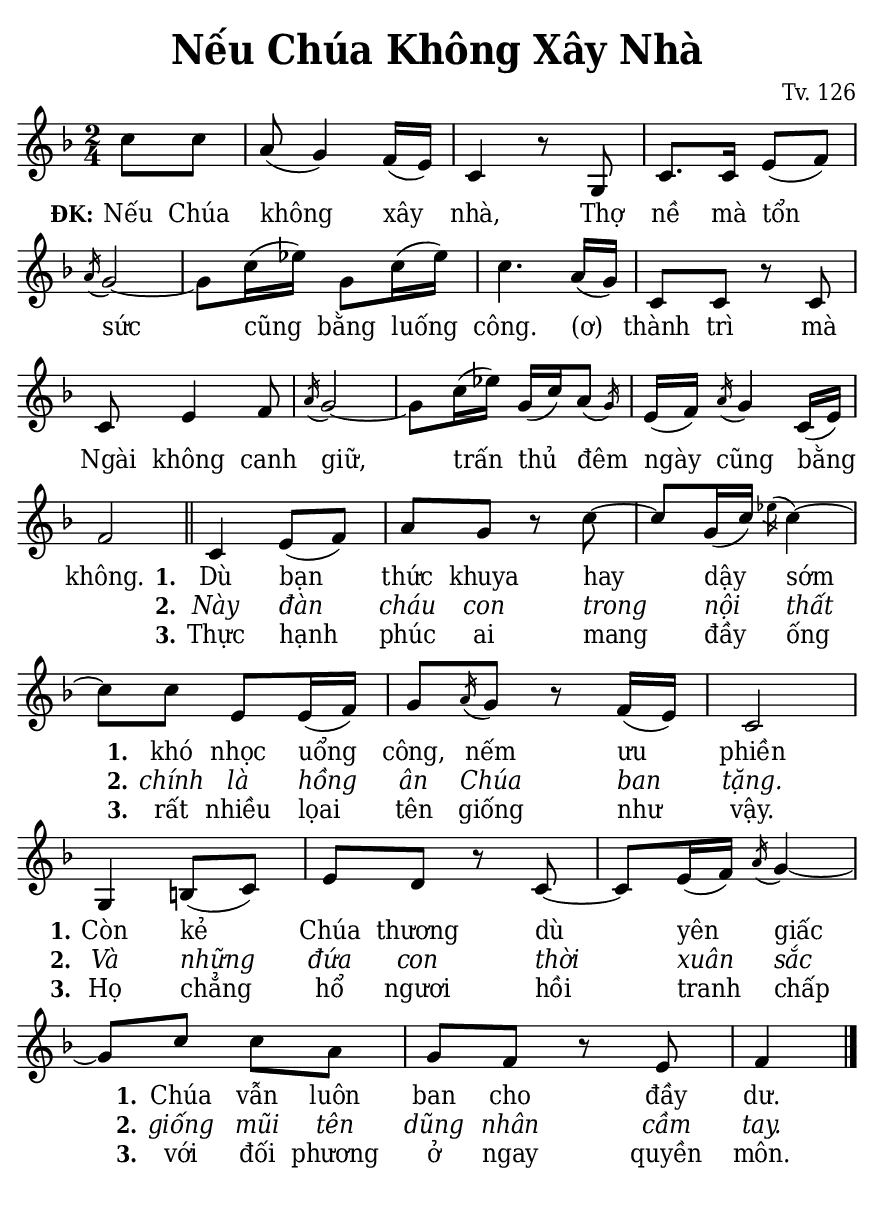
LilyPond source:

% Cài đặt chung\
\version "2.22.1"
\include "english.ly"

\header {
  title = \markup { \fontsize #1 "Nếu Chúa Không Xây Nhà" }
  composer = "Tv. 126"
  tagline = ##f
}

% mã nguồn cho những chức năng chưa hỗ trợ trong phiên bản lilypond hiện tại
% cung cấp bởi cộng đồng lilypond khi gửi email đến lilypond-user@gnu.org
% Đổi kích thước nốt cho bè phụ
notBePhu =
#(define-music-function (font-size music) (number? ly:music?)
   (for-some-music
     (lambda (m)
       (if (music-is-of-type? m 'rhythmic-event)
           (begin
             (set! (ly:music-property m 'tweaks)
                   (cons `(font-size . ,font-size)
                         (ly:music-property m 'tweaks)))
             #t)
           #f))
     music)
   music)

% in số phiên khúc trên mỗi dòng
#(define (add-grob-definition grob-name grob-entry)
     (set! all-grob-descriptions
           (cons ((@@ (lily) completize-grob-entry)
                  (cons grob-name grob-entry))
                 all-grob-descriptions)))

#(add-grob-definition
    'StanzaNumberSpanner
    `((direction . ,LEFT)
      (font-series . bold)
      (padding . 1.0)
      (side-axis . ,X)
      (stencil . ,ly:text-interface::print)
      (X-offset . ,ly:side-position-interface::x-aligned-side)
      (Y-extent . ,grob::always-Y-extent-from-stencil)
      (meta . ((class . Spanner)
               (interfaces . (font-interface
                              side-position-interface
                              stanza-number-interface
                              text-interface))))))

\layout {
    \context {
      \Global
      \grobdescriptions #all-grob-descriptions
    }
    \context {
      \Score
      \remove Stanza_number_align_engraver
      \consists
        #(lambda (context)
           (let ((texts '())
                 (syllables '()))
             (make-engraver
              (acknowledgers
               ((stanza-number-interface engraver grob source-engraver)
                  (set! texts (cons grob texts)))
               ((lyric-syllable-interface engraver grob source-engraver)
                  (set! syllables (cons grob syllables))))
              ((stop-translation-timestep engraver)
                 (for-each
                  (lambda (text)
                    (for-each
                     (lambda (syllable)
                       (ly:pointer-group-interface::add-grob
                        text
                        'side-support-elements
                        syllable))
                     syllables))
                  texts)
                 (set! syllables '())))))
    }
    \context {
      \Lyrics
      \remove Stanza_number_engraver
      \consists
        #(lambda (context)
           (let ((text #f)
                 (last-stanza #f))
             (make-engraver
              ((process-music engraver)
                 (let ((stanza (ly:context-property context 'stanza #f)))
                   (if (and stanza (not (equal? stanza last-stanza)))
                       (let ((column (ly:context-property context
'currentCommandColumn)))
                         (set! last-stanza stanza)
                         (if text
                             (ly:spanner-set-bound! text RIGHT column))
                         (set! text (ly:engraver-make-grob engraver
'StanzaNumberSpanner '()))
                         (ly:grob-set-property! text 'text stanza)
                         (ly:spanner-set-bound! text LEFT column)))))
              ((finalize engraver)
                 (if text
                     (let ((column (ly:context-property context
'currentCommandColumn)))
                       (ly:spanner-set-bound! text RIGHT column)))))))
      \override StanzaNumberSpanner.horizon-padding = 10000
    }
}

stanzaReminderOff =
  \temporary \override StanzaNumberSpanner.after-line-breaking =
     #(lambda (grob)
        ;; Can be replaced with (not (first-broken-spanner? grob)) in 2.23.
        (if (let ((siblings (ly:spanner-broken-into (ly:grob-original grob))))
              (and (pair? siblings)
                   (not (eq? grob (car siblings)))))
            (ly:grob-suicide! grob)))

stanzaReminderOn = \undo \stanzaReminderOff
% kết thúc mã nguồn

% Nhạc phiên khúc
nhacPhienKhucSop = \relative c'' {
  \partial 4 c8 c |
  a (g4) f16 (e) |
  c4 r8 g |
  c8. c16 e8 (f) |
  \slashedGrace { a16 ( } g2) ~ |
  g8 c16 (ef) g,8 c16 (ef) |
  c4. a16 (g) |
  c,8 c r c |
  c e4 f8 |
  \slashedGrace { a16 ( } g2) ~ |
  g8 c16 (ef) g, (c)
  \afterGrace a8 ({
    \override Flag.stroke-style = #"grace"
    g16)}
  \revert Flag.stroke-style
  e (f) \slashedGrace { a16 ( } g4) c,16 (e) |
  f2 \bar "||"
  
  c4 e8 (f) |
  a g r c ~ |
  c g16 (c) \slashedGrace { \once \stemDown ef16 ^( } c4) ~ |
  c8 c e, e16 (f) |
  g8 \slashedGrace { a16 ( } g8) r f16 (e) |
  c2 |
  g4 b!8 (c) |
  e d r c ~ |
  c e16 (f) \slashedGrace { a16 ( } g4) ~ |
  g8 c c a |
  g f r e |
  f4 \bar "|."
}

nhacPhienKhucAlto = \relative c' {
  
}

% Lời phiên khúc
loiPhienKhucSop = \lyrics {
  \stanzaReminderOff
  \set stanza = "ĐK:"
  Nếu Chúa không xây nhà,
  Thợ nề mà tổn sức cũng bằng luống công.
  (ơ) thành trì mà Ngài không canh giữ,
  trấn thủ đêm ngày cũng bằng không.
  \stanzaReminderOn
  <<
    {
      \set stanza = "1."
      Dù bạn thức khuya hay dậy sớm khó nhọc uổng công,
      nếm ưu phiền
      Còn kẻ Chúa thương dù yên giấc
      Chúa vẫn luôn ban cho đầy dư.
    }
    \new Lyrics {
	    \set associatedVoice = "beSop"
	    \set stanza = "2."
      \override Lyrics.LyricText.font-shape = #'italic
	    Này đàn cháu con trong nội thất
	    chính là hồng ân Chúa ban tặng.
	    Và những đứa con thời xuân sắc
	    giống mũi tên dũng nhân cầm tay.
    }
    \new Lyrics {
	    \set associatedVoice = "beSop"
	    \set stanza = "3."
	    Thực hạnh phúc ai mang đầy ống
	    rất nhiều lọai tên giống như vậy.
	    Họ chẳng hổ ngươi hồi tranh chấp
	    với đối phương ở ngay quyền môn.
    }
  >>
}

% Dàn trang
\paper {
  #(set-paper-size "a5")
  top-margin = 3\mm
  bottom-margin = 3\mm
  left-margin = 3\mm
  right-margin = 3\mm
  indent = #0
  #(define fonts
	 (make-pango-font-tree "Deja Vu Serif Condensed"
	 		       "Deja Vu Serif Condensed"
			       "Deja Vu Serif Condensed"
			       (/ 20 20)))
  print-page-number = ##f
  page-count = #1
}

TongNhip = {
  \key f \major \time 2/4
  \set Timing.beamExceptions = #'()
  \set Timing.baseMoment = #(ly:make-moment 1/4)
}

\score {
  \new ChoirStaff <<
    \new Staff \with {
        \consists "Merge_rests_engraver"
        printPartCombineTexts = ##f
      }
      <<
      \new Voice \TongNhip \partCombine 
        \nhacPhienKhucSop
        \notBePhu -1 { \nhacPhienKhucAlto }
      \new NullVoice = beSop \nhacPhienKhucSop
      \new Lyrics \lyricsto beSop \loiPhienKhucSop
      >>
  >>
  \layout {
    \override Lyrics.LyricSpace.minimum-distance = #1.5
    \override Score.BarNumber.break-visibility = ##(#f #f #f)
    \override Score.SpacingSpanner.uniform-stretching = ##t
  } 
}
